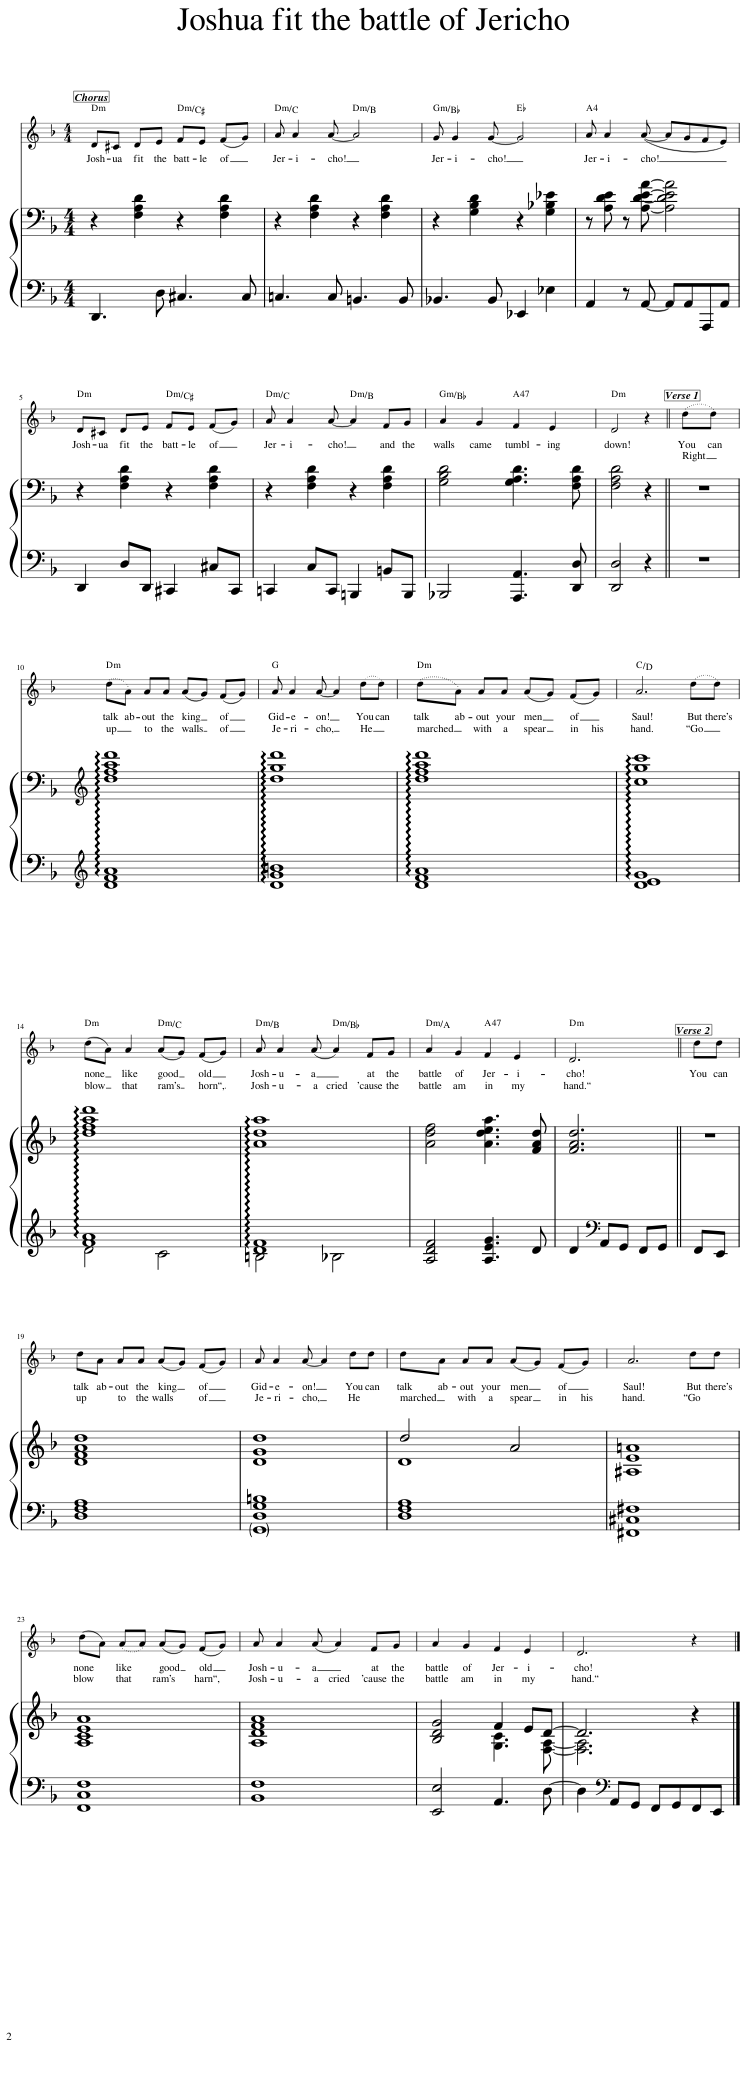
X:1
%%score 1 { ( 2 5 ) | ( 3 4 ) }
L:1/8
M:4/4
I:linebreak $
K:F
V:1 treble
V:2 bass
V:5 bass
V:3 bass
V:4 bass
V:1
 D^C DE FE (FG) | A A2 A- A4 | G G2 G- G4 | A A2 (A- AGFE) |$ D^C DE FE (FG) | %5
 A A2 A- A2 FG | A2 G2 F2 E2 | D4 z2 || (dd) |$ (dA) AA (AG) (FG) | %10
 A A2 A- A2 (dd) | (dA) AA (AG) (FG) | A6 (dd) |$ (dA) A2 (AG) (FG) | A A2 (A A2) FG | %15
 A2 G2 F2 E2 | D6 || dd |$ dA AA (AG) (FG) | A A2 A- A2 dd | %20
 dA AA (AG) (FG) | A6 dd |$ (dA) (AA) (AG) (FG) | A A2 (A A2) FG | A2 G2 F2 E2 | %25
 D6 z2 |] %26
V:2
 z2 [F,A,D]2 z2 [F,A,D]2 | z2 [F,A,D]2 z2 [F,A,D]2 | z2 [G,B,D]2 z2 [G,_B,_E]2 | z [A,DE] z [A,DEA]- [A,DEA]4 |$ z2 [F,A,D]2 z2 [F,A,D]2 | %5
 z2 [F,A,D]2 z2 [F,A,D]2 | [G,B,D]4 [G,A,D]3 [F,A,D] | [F,A,D]4 z2 || z2 |$[K:treble] !arpeggio![dfad']8 | %10
 !arpeggio![dgd']8 | !arpeggio![dfad']8 | !arpeggio![cgc']8 |$ !arpeggio![dfad']8 | !arpeggio![Ada]8 | %15
 [Adf]4 [Adea]3 [FAd] | [FAd]6 || z2 |$ [DFAd]8 | [DGd]8 | %20
 d4 A4 | [^A,E=A]8 |$ [A,CEA]8 | [A,DFA]8 | [B,DG]4 F2 ED- | %25
 D6 z2 |] %26
V:3
 D,,3 D, ^C,3 C, | =C,3 C, =B,,3 B,, | _B,,3 B,, _E,,2 _E,2 | A,,2 z A,,- A,,A,,A,,,A,, |$ D,,2 D,D,, ^C,,2 ^C,C,, | %5
 =C,,2 C,C,, =B,,,2 =B,,B,,, | _B,,,4 [A,,,A,,]3 [D,,D,] | [D,,D,]4 z2 || z2 |$[K:treble] [DFA]8 | %10
 [DG=B]8 | [DFA]8 | [DEG]8 |$ [FA]8 | [DF]8 | %15
 [A,DF]4 [A,EG]3 D | D2[K:bass] A,,G,, F,,G,, || F,,E,, |$ [D,F,A,]8 | [G,,D,G,=B,]8 | %20
 [D,F,A,]8 | [^F,,^C,^F,]8 |$ [F,,C,F,]8 | [B,,F,]8 | [E,,E,]4 A,,3 D,- | %25
 D,2[K:bass] A,,G,, F,,G,,F,,E,, |] %26
V:4
 x8 | x8 | x8 | x8 |$ x8 | %5
 x8 | x8 | x6 || x2 |$[K:treble] x8 | %10
 x8 | x8 | x8 |$ D4 C4 | =B,4 _B,4 | %15
 x8 | x2[K:bass] x4 || x2 |$ x8 | x8 | %20
 x8 | x8 |$ x8 | x8 | x8 | %25
 x2[K:bass] x6 |] %26
V:5
 x8 | x8 | x8 | x8 |$ x8 | %5
 x8 | x8 | x6 || x2 |$[K:treble] x8 | %10
 x8 | x8 | x8 |$ x8 | x8 | %15
 x8 | x6 || x2 |$ x8 | x8 | %20
 D8 | x8 |$ x8 | x8 | x4 [G,C]3 [F,A,]- | %25
 [F,A,]6 x2 |] %26
